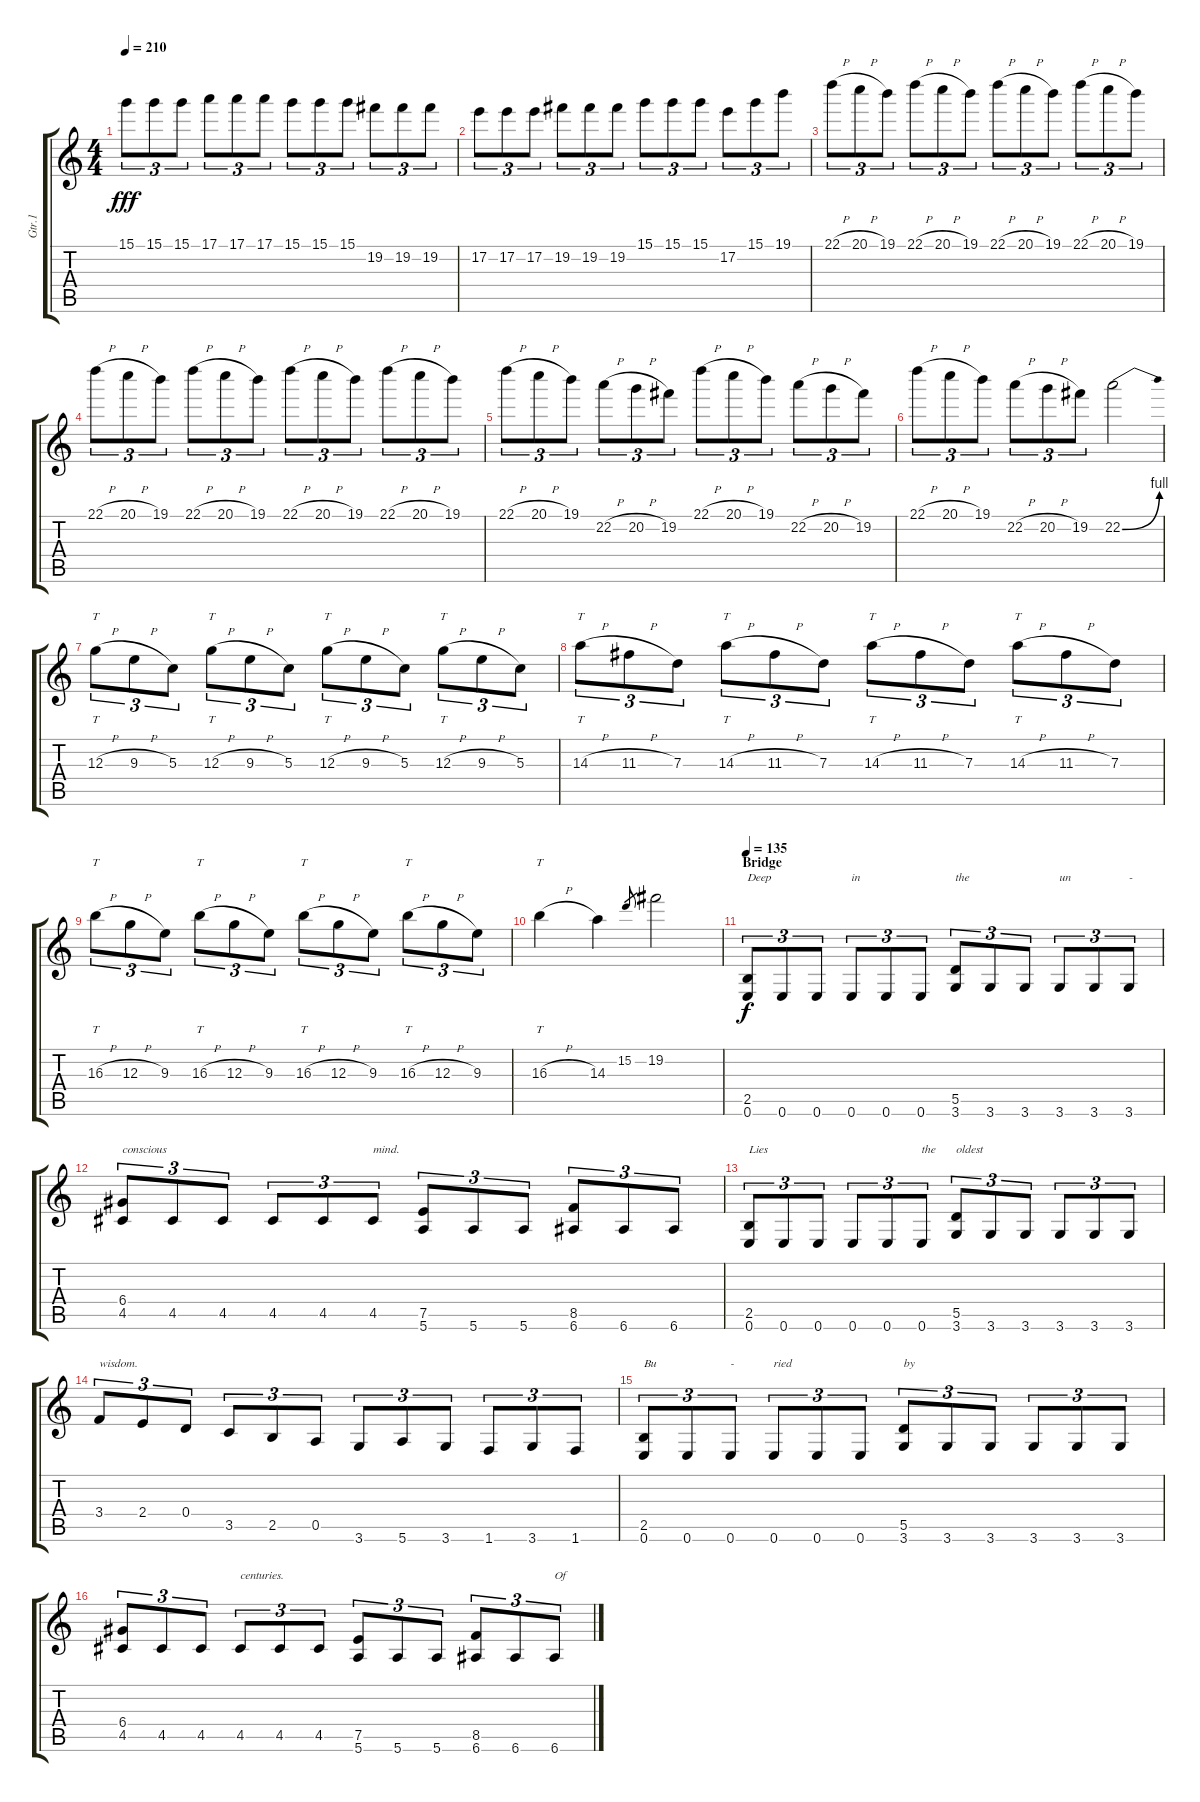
\track ("Gtr.1" "Gtr.1") {instrument overdrivenguitar}
\staff {score tabs}
\tuning (E4 B3 G3 D3 A2 E2) {hide}
\ts (4 4)
\tempo 210
\clef g2
\ks c
15.1.8{tu (3 2) dy fff} 15.1.8{tu (3 2)} 15.1.8{tu (3 2)} 17.1.8{tu (3 2)} 17.1.8{tu (3 2)} 17.1.8{tu (3 2)} 15.1.8{tu (3 2)} 15.1.8{tu (3 2)} 15.1.8{tu (3 2)} 19.2.8{tu (3 2)} 19.2.8{tu (3 2)} 19.2.8{tu (3 2)} |
17.2.8{tu (3 2)} 17.2.8{tu (3 2)} 17.2.8{tu (3 2)} 19.2.8{tu (3 2)} 19.2.8{tu (3 2)} 19.2.8{tu (3 2)} 15.1.8{tu (3 2)} 15.1.8{tu (3 2)} 15.1.8{tu (3 2)} 17.2.8{tu (3 2)} 15.1.8{tu (3 2)} 19.1.8{tu (3 2)} |
22.1{h}.8{tu (3 2)} 20.1{h}.8{tu (3 2)} 19.1.8{tu (3 2)} 22.1{h}.8{tu (3 2)} 20.1{h}.8{tu (3 2)} 19.1.8{tu (3 2)} 22.1{h}.8{tu (3 2)} 20.1{h}.8{tu (3 2)} 19.1.8{tu (3 2)} 22.1{h}.8{tu (3 2)} 20.1{h}.8{tu (3 2)} 19.1.8{tu (3 2)} |
22.1{h}.8{tu (3 2)} 20.1{h}.8{tu (3 2)} 19.1.8{tu (3 2)} 22.1{h}.8{tu (3 2)} 20.1{h}.8{tu (3 2)} 19.1.8{tu (3 2)} 22.1{h}.8{tu (3 2)} 20.1{h}.8{tu (3 2)} 19.1.8{tu (3 2)} 22.1{h}.8{tu (3 2)} 20.1{h}.8{tu (3 2)} 19.1.8{tu (3 2)} |
22.1{h}.8{tu (3 2)} 20.1{h}.8{tu (3 2)} 19.1.8{tu (3 2)} 22.2{h}.8{tu (3 2)} 20.2{h}.8{tu (3 2)} 19.2.8{tu (3 2)} 22.1{h}.8{tu (3 2)} 20.1{h}.8{tu (3 2)} 19.1.8{tu (3 2)} 22.2{h}.8{tu (3 2)} 20.2{h}.8{tu (3 2)} 19.2.8{tu (3 2)} |
22.1{h}.8{tu (3 2)} 20.1{h}.8{tu (3 2)} 19.1.8{tu (3 2)} 22.2{h}.8{tu (3 2)} 20.2{h}.8{tu (3 2)} 19.2.8{tu (3 2)} 22.2{be (bend 0 0 60 4)}.2 |
12.3{h}.8{tt tu (3 2)} 9.3{h}.8{tu (3 2)} 5.3.8{tu (3 2)} 12.3{h}.8{tt tu (3 2)} 9.3{h}.8{tu (3 2)} 5.3.8{tu (3 2)} 12.3{h}.8{tt tu (3 2)} 9.3{h}.8{tu (3 2)} 5.3.8{tu (3 2)} 12.3{h}.8{tt tu (3 2)} 9.3{h}.8{tu (3 2)} 5.3.8{tu (3 2)} |
14.3{h}.8{tt tu (3 2)} 11.3{h}.8{tu (3 2)} 7.3.8{tu (3 2)} 14.3{h}.8{tt tu (3 2)} 11.3{h}.8{tu (3 2)} 7.3.8{tu (3 2)} 14.3{h}.8{tt tu (3 2)} 11.3{h}.8{tu (3 2)} 7.3.8{tu (3 2)} 14.3{h}.8{tt tu (3 2)} 11.3{h}.8{tu (3 2)} 7.3.8{tu (3 2)} |
16.3{h}.8{tt tu (3 2)} 12.3{h}.8{tu (3 2)} 9.3.8{tu (3 2)} 16.3{h}.8{tt tu (3 2)} 12.3{h}.8{tu (3 2)} 9.3.8{tu (3 2)} 16.3{h}.8{tt tu (3 2)} 12.3{h}.8{tu (3 2)} 9.3.8{tu (3 2)} 16.3{h}.8{tt tu (3 2)} 12.3{h}.8{tu (3 2)} 9.3.8{tu (3 2)} |
16.3{h}.4{tt} 14.3.4 15.2.8{gr} 19.2.2 |
\section ("" "Bridge")
\tempo 135
(2.5 0.6).8{tu (3 2) txt "Deep" dy f} 0.6.8{tu (3 2)} 0.6.8{tu (3 2)} 0.6.8{tu (3 2) txt "in"} 0.6.8{tu (3 2)} 0.6.8{tu (3 2)} (5.5 3.6).8{tu (3 2) txt "the"} 3.6.8{tu (3 2)} 3.6.8{tu (3 2)} 3.6.8{tu (3 2) txt "un"} 3.6.8{tu (3 2)} 3.6.8{tu (3 2) txt "-"} |
(6.4 4.5).8{tu (3 2) txt "conscious"} 4.5.8{tu (3 2)} 4.5.8{tu (3 2)} 4.5.8{tu (3 2)} 4.5.8{tu (3 2)} 4.5.8{tu (3 2) txt "mind."} (7.5 5.6).8{tu (3 2)} 5.6.8{tu (3 2)} 5.6.8{tu (3 2)} (8.5 6.6).8{tu (3 2)} 6.6.8{tu (3 2)} 6.6.8{tu (3 2)} |
(2.5 0.6).8{tu (3 2) txt "Lies"} 0.6.8{tu (3 2)} 0.6.8{tu (3 2)} 0.6.8{tu (3 2)} 0.6.8{tu (3 2)} 0.6.8{tu (3 2) txt "the"} (5.5 3.6).8{tu (3 2) txt "oldest"} 3.6.8{tu (3 2)} 3.6.8{tu (3 2)} 3.6.8{tu (3 2)} 3.6.8{tu (3 2)} 3.6.8{tu (3 2)} |
3.4.8{tu (3 2) txt "wisdom."} 2.4.8{tu (3 2)} 0.4.8{tu (3 2)} 3.5.8{tu (3 2)} 2.5.8{tu (3 2)} 0.5.8{tu (3 2)} 3.6.8{tu (3 2)} 5.6.8{tu (3 2)} 3.6.8{tu (3 2)} 1.6.8{tu (3 2)} 3.6.8{tu (3 2)} 1.6.8{tu (3 2)} |
(2.5 0.6).8{tu (3 2) txt "Bu"} 0.6.8{tu (3 2)} 0.6.8{tu (3 2) txt "-"} 0.6.8{tu (3 2) txt "ried"} 0.6.8{tu (3 2)} 0.6.8{tu (3 2)} (5.5 3.6).8{tu (3 2) txt "by"} 3.6.8{tu (3 2)} 3.6.8{tu (3 2)} 3.6.8{tu (3 2)} 3.6.8{tu (3 2)} 3.6.8{tu (3 2)} |
(6.4 4.5).8{tu (3 2)} 4.5.8{tu (3 2)} 4.5.8{tu (3 2)} 4.5.8{tu (3 2) txt "centuries."} 4.5.8{tu (3 2)} 4.5.8{tu (3 2)} (7.5 5.6).8{tu (3 2)} 5.6.8{tu (3 2)} 5.6.8{tu (3 2)} (8.5 6.6).8{tu (3 2)} 6.6.8{tu (3 2)} 6.6.8{tu (3 2) txt "Of"}
